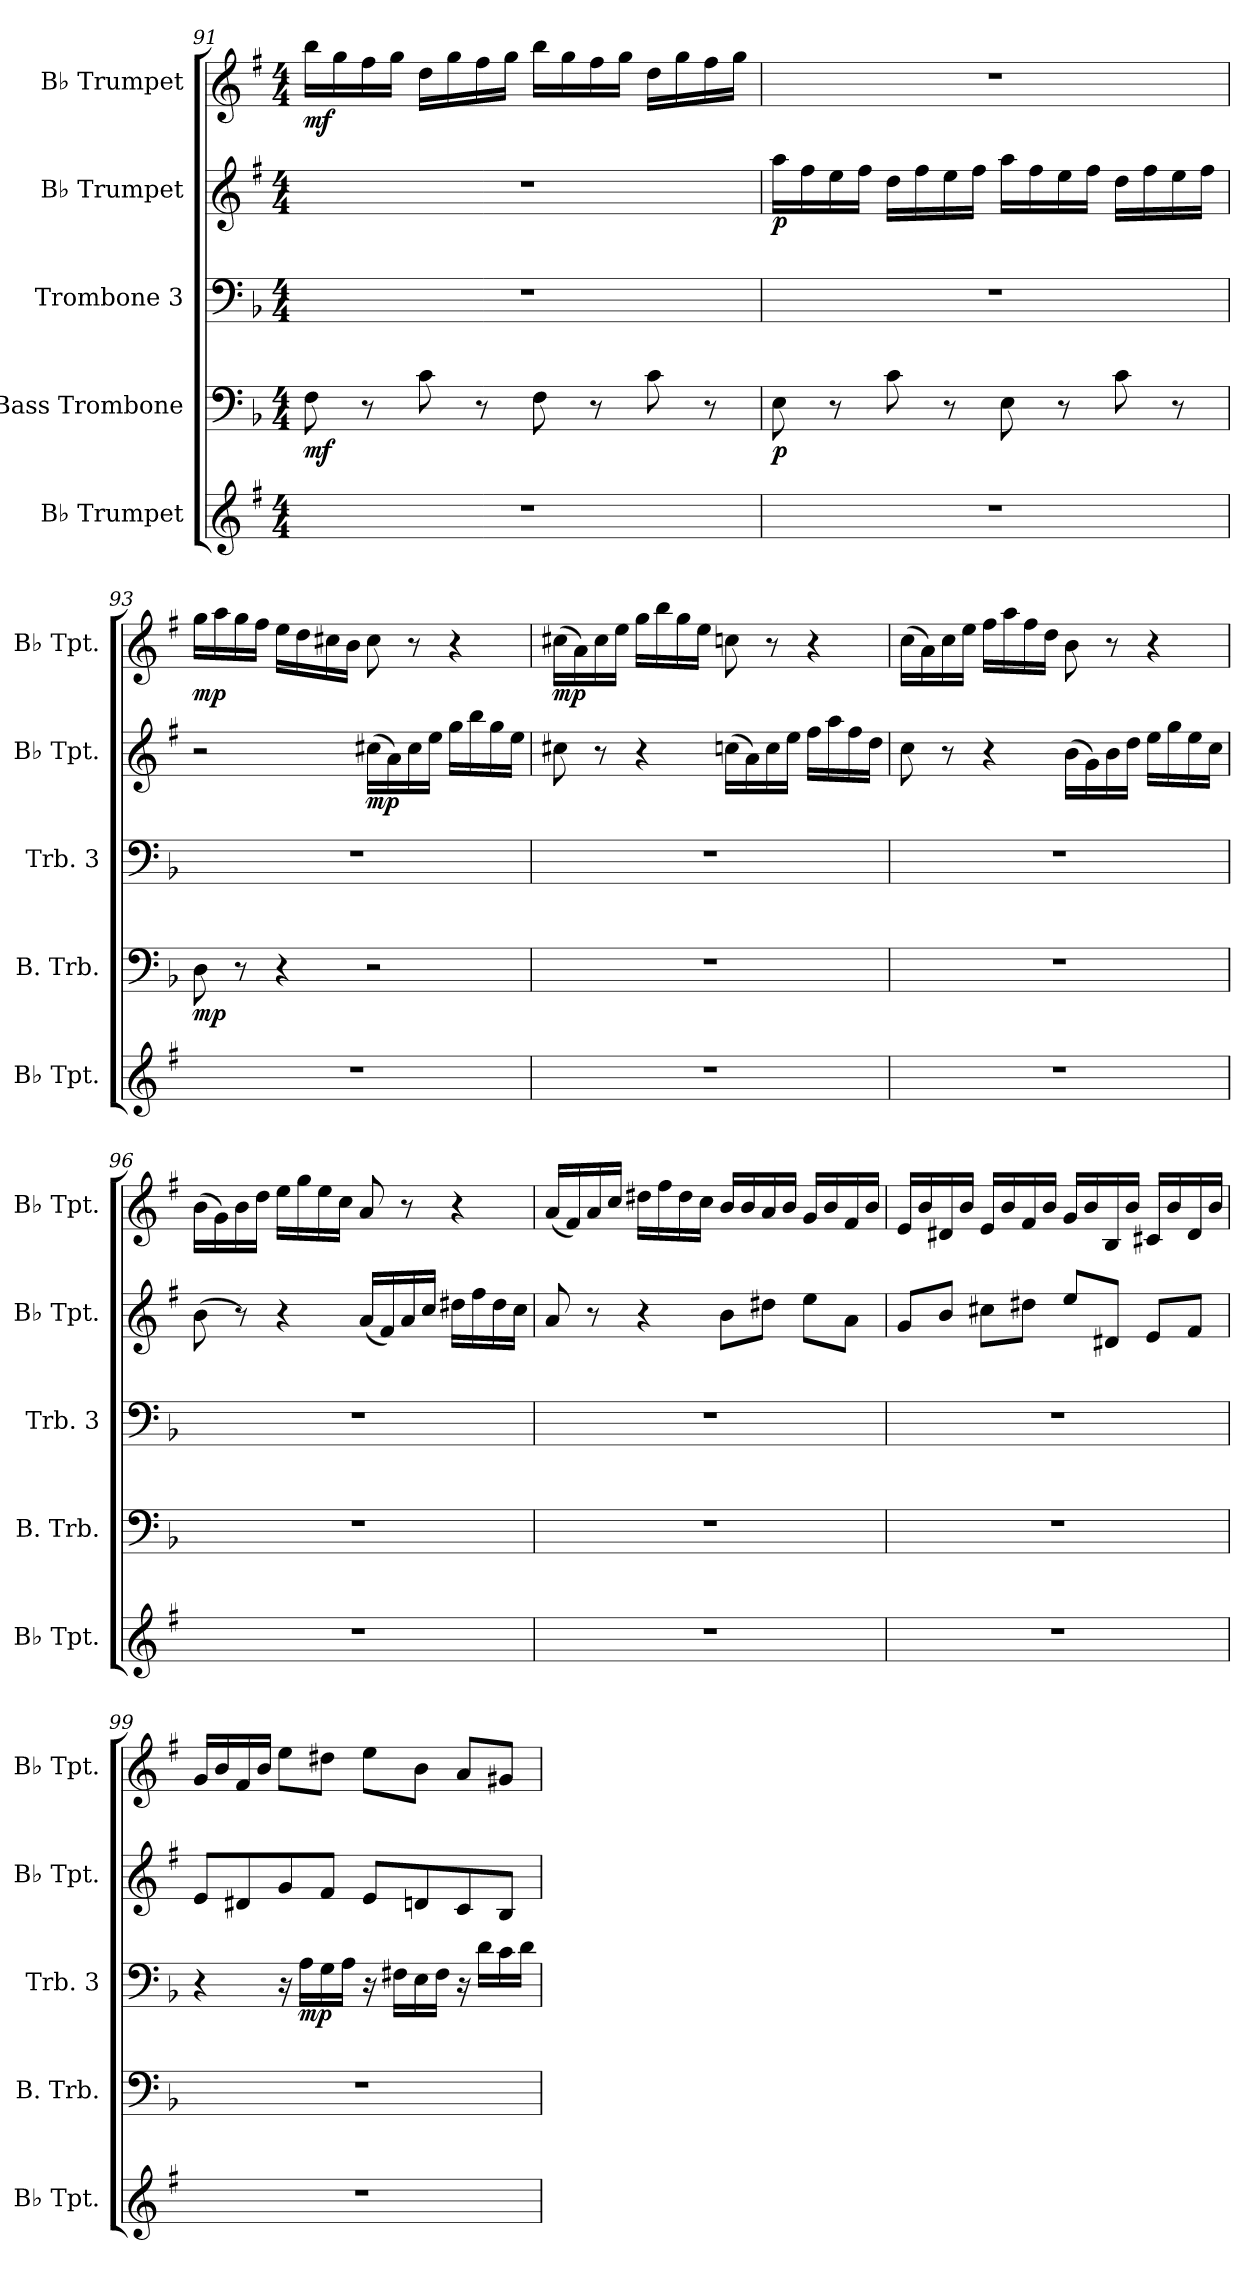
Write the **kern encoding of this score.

**kern	**kern	**dynam	**kern	**dynam	**kern	**dynam	**kern	**dynam
*part5	*part4	*part4	*part3	*part3	*part2	*part2	*part1	*part1
*staff5	*staff4	*staff4	*staff3	*staff3	*staff2	*staff2	*staff1	*staff1
*I"B♭ Trumpet	*I"Bass Trombone	*	*I"Trombone 3	*	*I"B♭ Trumpet	*	*I"B♭ Trumpet	*
*I'B♭ Tpt.	*I'B. Trb.	*	*I'Trb. 3	*	*I'B♭ Tpt.	*	*I'B♭ Tpt.	*
*clefG2	*clefF4	*	*clefF4	*	*clefG2	*	*clefG2	*
*ITrd1c2	*	*	*	*	*ITrd1c2	*	*ITrd1c2	*
*k[b-]	*k[b-]	*	*k[b-]	*	*k[b-]	*	*k[b-]	*
*M4/4	*M4/4	*	*M4/4	*	*M4/4	*	*M4/4	*
=91	=91	=91	=91	=91	=91	=91	=91	=91
!	!	!LO:DY:b	!	!	!	!	!	!LO:DY:b
1r	8F\	mf	1r	.	1r	.	16aa\LL	mf
.	.	.	.	.	.	.	16ff\	.
.	8r	.	.	.	.	.	16ee\	.
.	.	.	.	.	.	.	16ff\JJ	.
.	8c\	.	.	.	.	.	16cc\LL	.
.	.	.	.	.	.	.	16ff\	.
.	8r	.	.	.	.	.	16ee\	.
.	.	.	.	.	.	.	16ff\JJ	.
.	8F\	.	.	.	.	.	16aa\LL	.
.	.	.	.	.	.	.	16ff\	.
.	8r	.	.	.	.	.	16ee\	.
.	.	.	.	.	.	.	16ff\JJ	.
.	8c\	.	.	.	.	.	16cc\LL	.
.	.	.	.	.	.	.	16ff\	.
.	8r	.	.	.	.	.	16ee\	.
.	.	.	.	.	.	.	16ff\JJ	.
!!LO:LB:g=z
=92	=92	=92	=92	=92	=92	=92	=92	=92
!	!	!LO:DY:b	!	!	!	!LO:DY:b	!	!
1r	8E\	p	1r	.	16gg\LL	p	1r	.
.	.	.	.	.	16ee\	.	.	.
.	8r	.	.	.	16dd\	.	.	.
.	.	.	.	.	16ee\JJ	.	.	.
.	8c\	.	.	.	16cc\LL	.	.	.
.	.	.	.	.	16ee\	.	.	.
.	8r	.	.	.	16dd\	.	.	.
.	.	.	.	.	16ee\JJ	.	.	.
.	8E\	.	.	.	16gg\LL	.	.	.
.	.	.	.	.	16ee\	.	.	.
.	8r	.	.	.	16dd\	.	.	.
.	.	.	.	.	16ee\JJ	.	.	.
.	8c\	.	.	.	16cc\LL	.	.	.
.	.	.	.	.	16ee\	.	.	.
.	8r	.	.	.	16dd\	.	.	.
.	.	.	.	.	16ee\JJ	.	.	.
=93	=93	=93	=93	=93	=93	=93	=93	=93
!	!	!LO:DY:b	!	!	!	!	!	!LO:DY:b
1r	8D\	mp	1r	.	2r	.	16ff\LL	mp
.	.	.	.	.	.	.	16gg\	.
.	8r	.	.	.	.	.	16ff\	.
.	.	.	.	.	.	.	16ee\JJ	.
.	4r	.	.	.	.	.	16dd\LL	.
.	.	.	.	.	.	.	16cc\	.
.	.	.	.	.	.	.	16bn\	.
.	.	.	.	.	.	.	16a\JJ	.
!	!	!	!	!	!	!LO:DY:b	!	!
.	2r	.	.	.	(>16bn\LL	mp	8b\	.
.	.	.	.	.	16g\)	.	.	.
.	.	.	.	.	16b\	.	8r	.
.	.	.	.	.	16dd\JJ	.	.	.
.	.	.	.	.	16ff\LL	.	4r	.
.	.	.	.	.	16aa\	.	.	.
.	.	.	.	.	16ff\	.	.	.
.	.	.	.	.	16dd\JJ	.	.	.
!!LO:PB:g=z
=94	=94	=94	=94	=94	=94	=94	=94	=94
!	!	!	!	!	!	!	!	!LO:DY:b
1r	1r	.	1r	.	8bn\	.	(>16bn\LL	mp
.	.	.	.	.	.	.	16g\)	.
.	.	.	.	.	8r	.	16b\	.
.	.	.	.	.	.	.	16dd\JJ	.
.	.	.	.	.	4r	.	16ff\LL	.
.	.	.	.	.	.	.	16aa\	.
.	.	.	.	.	.	.	16ff\	.
.	.	.	.	.	.	.	16dd\JJ	.
.	.	.	.	.	(>16b-X\LL	.	8b-X\	.
.	.	.	.	.	16g\)	.	.	.
.	.	.	.	.	16b-\	.	8r	.
.	.	.	.	.	16dd\JJ	.	.	.
.	.	.	.	.	16ee\LL	.	4r	.
.	.	.	.	.	16gg\	.	.	.
.	.	.	.	.	16ee\	.	.	.
.	.	.	.	.	16cc\JJ	.	.	.
=95	=95	=95	=95	=95	=95	=95	=95	=95
1r	1r	.	1r	.	8b-\	.	(>16b-\LL	.
.	.	.	.	.	.	.	16g\)	.
.	.	.	.	.	8r	.	16b-\	.
.	.	.	.	.	.	.	16dd\JJ	.
.	.	.	.	.	4r	.	16ee\LL	.
.	.	.	.	.	.	.	16gg\	.
.	.	.	.	.	.	.	16ee\	.
.	.	.	.	.	.	.	16cc\JJ	.
.	.	.	.	.	(>16a\LL	.	8a\	.
.	.	.	.	.	16f\)	.	.	.
.	.	.	.	.	16a\	.	8r	.
.	.	.	.	.	16cc\JJ	.	.	.
.	.	.	.	.	16dd\LL	.	4r	.
.	.	.	.	.	16ff\	.	.	.
.	.	.	.	.	16dd\	.	.	.
.	.	.	.	.	16b-\JJ	.	.	.
!!LO:LB:g=z
=96	=96	=96	=96	=96	=96	=96	=96	=96
1r	1r	.	1r	.	(>8a\	.	(>16a\LL	.
.	.	.	.	.	.	.	16f\)	.
.	.	.	.	.	8r)	.	16a\	.
.	.	.	.	.	.	.	16cc\JJ	.
.	.	.	.	.	4r	.	16dd\LL	.
.	.	.	.	.	.	.	16ff\	.
.	.	.	.	.	.	.	16dd\	.
.	.	.	.	.	.	.	16b-\JJ	.
.	.	.	.	.	(<16g/LL	.	8g/	.
.	.	.	.	.	16e/)	.	.	.
.	.	.	.	.	16g/	.	8r	.
.	.	.	.	.	16b-/JJ	.	.	.
.	.	.	.	.	16cc#X\LL	.	4r	.
.	.	.	.	.	16ee\	.	.	.
.	.	.	.	.	16cc#\	.	.	.
.	.	.	.	.	16b-\JJ	.	.	.
=97	=97	=97	=97	=97	=97	=97	=97	=97
1r	1r	.	1r	.	8g/	.	(<16g/LL	.
.	.	.	.	.	.	.	16e/)	.
.	.	.	.	.	8r	.	16g/	.
.	.	.	.	.	.	.	16b-/JJ	.
.	.	.	.	.	4r	.	16cc#X\LL	.
.	.	.	.	.	.	.	16ee\	.
.	.	.	.	.	.	.	16cc#\	.
.	.	.	.	.	.	.	16b-\JJ	.
.	.	.	.	.	8a\L	.	16a/LL	.
.	.	.	.	.	.	.	16a/	.
.	.	.	.	.	8cc#X\J	.	16g/	.
.	.	.	.	.	.	.	16a/JJ	.
.	.	.	.	.	8dd\L	.	16f/LL	.
.	.	.	.	.	.	.	16a/	.
.	.	.	.	.	8g\J	.	16e/	.
.	.	.	.	.	.	.	16a/JJ	.
!!LO:PB:g=z
=98	=98	=98	=98	=98	=98	=98	=98	=98
1r	1r	.	1r	.	8f/L	.	16d/LL	.
.	.	.	.	.	.	.	16a/	.
.	.	.	.	.	8a/J	.	16c#X/	.
.	.	.	.	.	.	.	16a/JJ	.
.	.	.	.	.	8bn\L	.	16d/LL	.
.	.	.	.	.	.	.	16a/	.
.	.	.	.	.	8cc#X\J	.	16e/	.
.	.	.	.	.	.	.	16a/JJ	.
.	.	.	.	.	8dd/L	.	16f/LL	.
.	.	.	.	.	.	.	16a/	.
.	.	.	.	.	8c#X/J	.	16A/	.
.	.	.	.	.	.	.	16a/JJ	.
.	.	.	.	.	8d/L	.	16Bn/LL	.
.	.	.	.	.	.	.	16a/	.
.	.	.	.	.	8e/J	.	16c#/	.
.	.	.	.	.	.	.	16a/JJ	.
=99	=99	=99	=99	=99	=99	=99	=99	=99
1r	1r	.	4r	.	8d/L	.	16f/LL	.
.	.	.	.	.	.	.	16a/	.
.	.	.	.	.	8c#X/	.	16e/	.
.	.	.	.	.	.	.	16a/JJ	.
.	.	.	16r	.	8f/	.	8dd\L	.
!	!	!	!	!LO:DY:b	!	!	!	!
.	.	.	16A\LL	mp	.	.	.	.
.	.	.	16G\	.	8e/J	.	8cc#X\J	.
.	.	.	16A\JJ	.	.	.	.	.
.	.	.	16r	.	8d/L	.	8dd\L	.
.	.	.	16F#X\LL	.	.	.	.	.
.	.	.	16E\	.	8cn/	.	8a\J	.
.	.	.	16F#\JJ	.	.	.	.	.
.	.	.	16r	.	8B-/	.	8g/L	.
.	.	.	16d\LL	.	.	.	.	.
.	.	.	16c\	.	8A/J	.	8f#X/J	.
.	.	.	16d\JJ	.	.	.	.	.
=	=	=	=	=	=	=	=	=
*-	*-	*-	*-	*-	*-	*-	*-	*-
